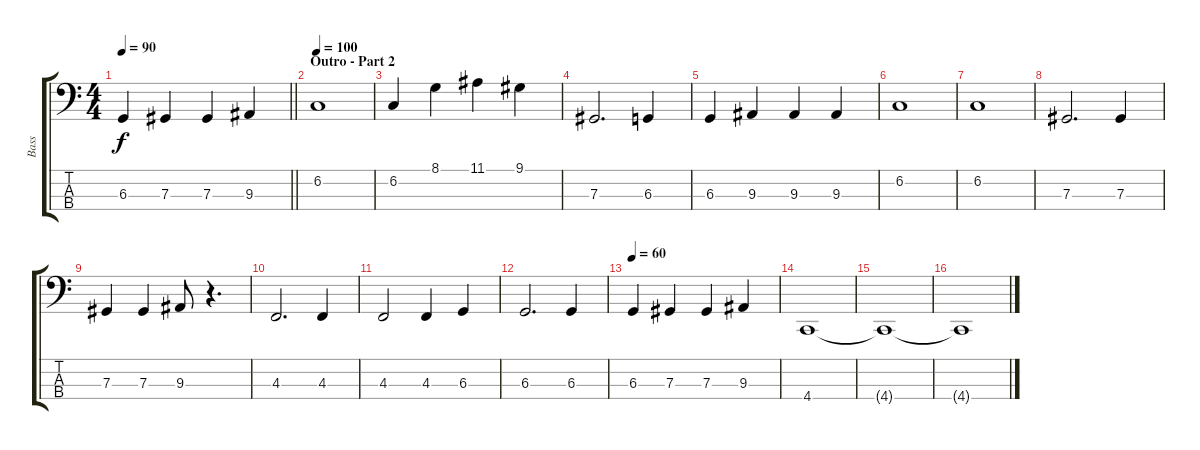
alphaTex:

\track ("Bass" "Bass") {instrument electricbasspick}
\staff {score tabs}
\tuning (B1 Gb1 Db1 Ab0) {hide}
\ts (4 4)
\tempo 90
\clef f4
\barLineRight lightlight
\ks c
6.3.4{dy f} 7.3.4 7.3.4 9.3.4 |
\section ("" "Outro - Part 2")
\tempo 100
6.2.1 |
6.2.4 8.1.4 11.1.4 9.1.4 |
7.3.2{d} 6.3.4 |
6.3.4 9.3.4 9.3.4 9.3.4 |
6.2.1 |
6.2.1 |
7.3.2{d} 7.3.4 |
7.3.4 7.3.4 9.3.8 r.4{d} |
4.3.2{d} 4.3.4 |
4.3.2 4.3.4 6.3.4 |
6.3.2{d} 6.3.4 |
\tempo 60
6.3.4 7.3.4 7.3.4 9.3.4 |
4.4.1{volume 0} |
4.4{t}.1 |
4.4{t}.1
